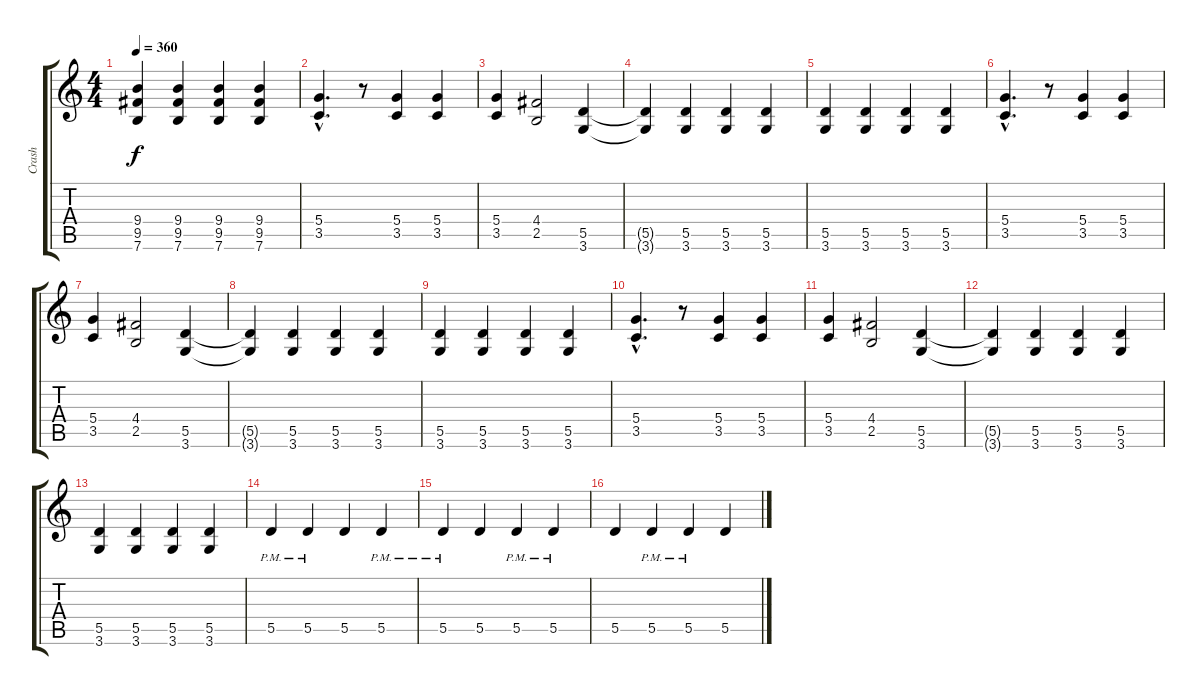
\track ("Crash" "Crash") {instrument distortionguitar}
\staff {score tabs}
\tuning (E4 B3 G3 D3 A2 E2) {hide}
\ts (4 4)
\tempo 360
\clef g2
\ks c
(9.4 9.5 7.6).4{dy f} (9.4 9.5 7.6).4 (9.4 9.5 7.6).4 (9.4 9.5 7.6).4 |
(5.4{hac} 3.5{hac}).4{d} r.8 (5.4 3.5).4 (5.4 3.5).4 |
(5.4 3.5).4 (4.4 2.5).2 (5.5 3.6).4 |
(5.5{t} 3.6{t}).4 (5.5 3.6).4 (5.5 3.6).4 (5.5 3.6).4 |
(5.5 3.6).4 (5.5 3.6).4 (5.5 3.6).4 (5.5 3.6).4 |
(5.4{hac} 3.5{hac}).4{d} r.8 (5.4 3.5).4 (5.4 3.5).4 |
(5.4 3.5).4 (4.4 2.5).2 (5.5 3.6).4 |
(5.5{t} 3.6{t}).4 (5.5 3.6).4 (5.5 3.6).4 (5.5 3.6).4 |
(5.5 3.6).4 (5.5 3.6).4 (5.5 3.6).4 (5.5 3.6).4 |
(5.4{hac} 3.5{hac}).4{d} r.8 (5.4 3.5).4 (5.4 3.5).4 |
(5.4 3.5).4 (4.4 2.5).2 (5.5 3.6).4 |
(5.5{t} 3.6{t}).4 (5.5 3.6).4 (5.5 3.6).4 (5.5 3.6).4 |
(5.5 3.6).4 (5.5 3.6).4 (5.5 3.6).4 (5.5 3.6).4 |
5.5{pm}.4{volume 12} 5.5{pm}.4 5.5.4 5.5{pm}.4 |
5.5{pm}.4 5.5.4 5.5{pm}.4 5.5{pm}.4 |
5.5.4 5.5{pm}.4 5.5{pm}.4 5.5.4
